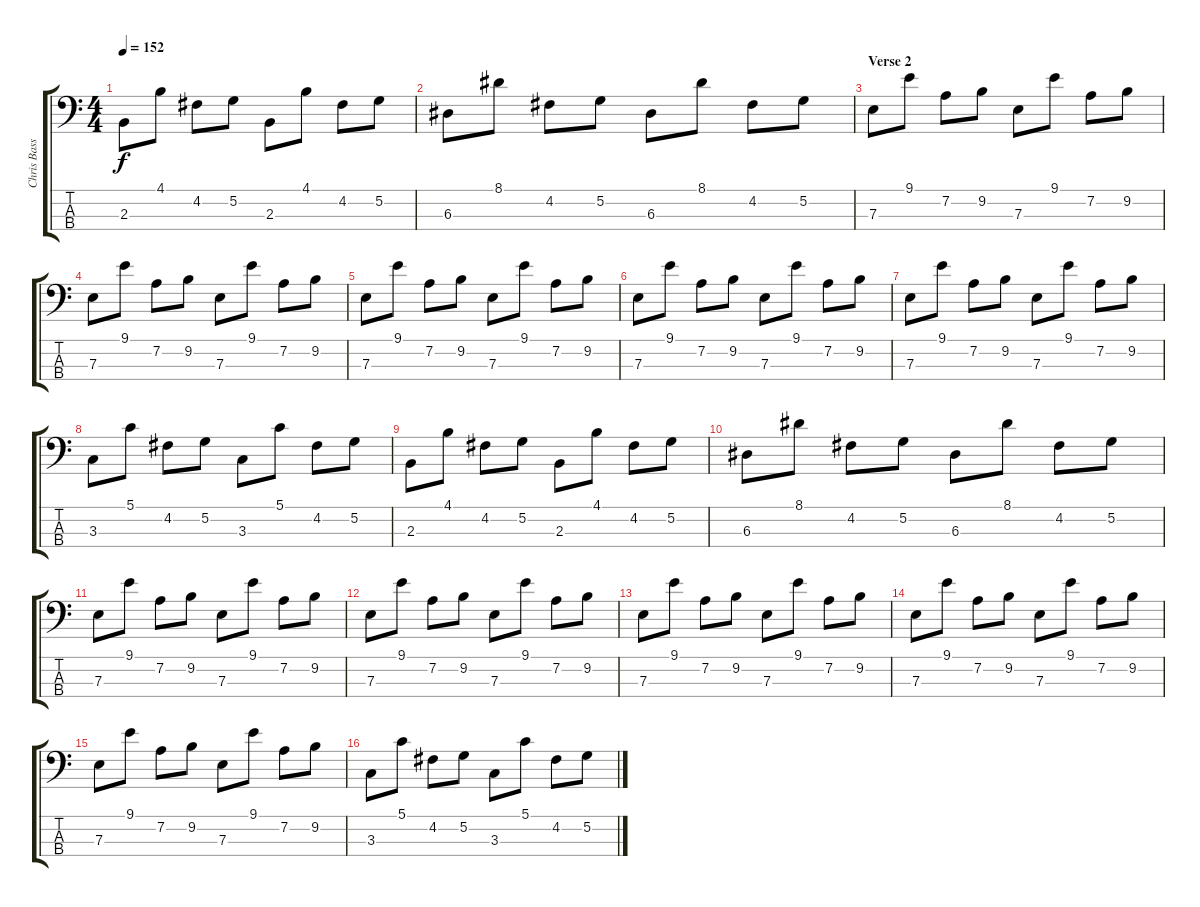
\track ("Chris Bass" "Chris Bass") {instrument electricbassfinger}
\staff {score tabs}
\tuning (G2 D2 A1 D1) {hide}
\ts (4 4)
\tempo 152
\clef f4
\ks c
2.3.8{dy f} 4.1.8 4.2.8 5.2.8 2.3.8 4.1.8 4.2.8 5.2.8 |
6.3.8 8.1.8 4.2.8 5.2.8 6.3.8 8.1.8 4.2.8 5.2.8 |
\section ("" "Verse 2")
7.3.8 9.1.8 7.2.8 9.2.8 7.3.8 9.1.8 7.2.8 9.2.8 |
7.3.8 9.1.8 7.2.8 9.2.8 7.3.8 9.1.8 7.2.8 9.2.8 |
7.3.8 9.1.8 7.2.8 9.2.8 7.3.8 9.1.8 7.2.8 9.2.8 |
7.3.8 9.1.8 7.2.8 9.2.8 7.3.8 9.1.8 7.2.8 9.2.8 |
7.3.8 9.1.8 7.2.8 9.2.8 7.3.8 9.1.8 7.2.8 9.2.8 |
3.3.8 5.1.8 4.2.8 5.2.8 3.3.8 5.1.8 4.2.8 5.2.8 |
2.3.8 4.1.8 4.2.8 5.2.8 2.3.8 4.1.8 4.2.8 5.2.8 |
6.3.8 8.1.8 4.2.8 5.2.8 6.3.8 8.1.8 4.2.8 5.2.8 |
7.3.8 9.1.8 7.2.8 9.2.8 7.3.8 9.1.8 7.2.8 9.2.8 |
7.3.8 9.1.8 7.2.8 9.2.8 7.3.8 9.1.8 7.2.8 9.2.8 |
7.3.8 9.1.8 7.2.8 9.2.8 7.3.8 9.1.8 7.2.8 9.2.8 |
7.3.8 9.1.8 7.2.8 9.2.8 7.3.8 9.1.8 7.2.8 9.2.8 |
7.3.8 9.1.8 7.2.8 9.2.8 7.3.8 9.1.8 7.2.8 9.2.8 |
3.3.8 5.1.8 4.2.8 5.2.8 3.3.8 5.1.8 4.2.8 5.2.8
